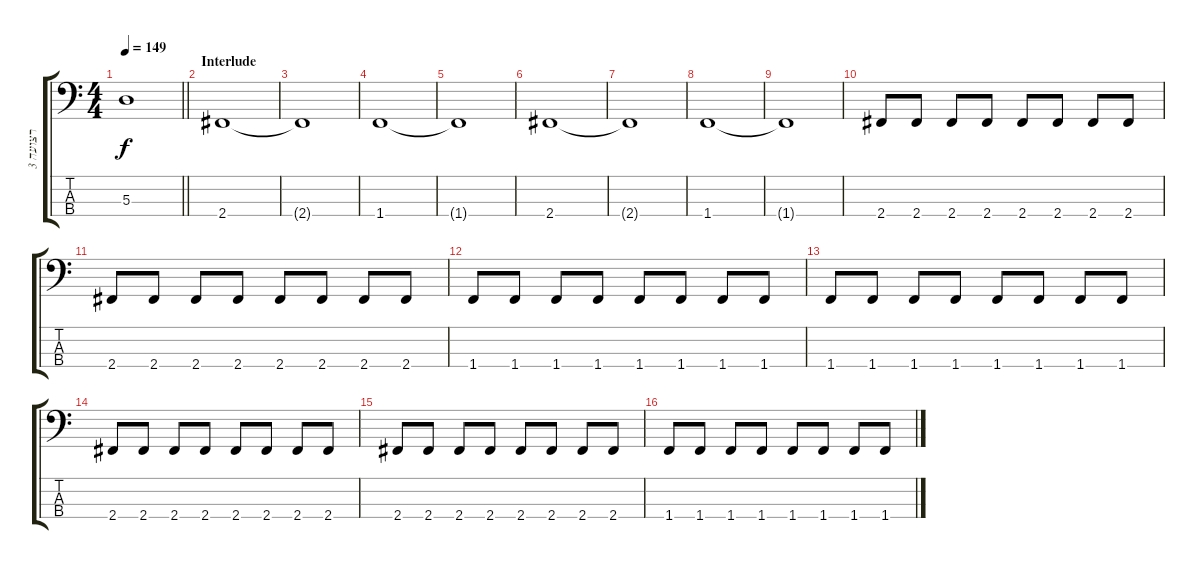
\track ("רצועה 3" "רצועה 3") {instrument electricbasspick}
\staff {score tabs}
\tuning (G2 D2 A1 E1) {hide}
\ts (4 4)
\tempo 149
\clef f4
\barLineRight lightlight
\ks c
5.3{t}.1{dy f} |
\section ("" "Interlude")
2.4.1 |
2.4{t}.1 |
1.4.1 |
1.4{t}.1 |
2.4.1 |
2.4{t}.1 |
1.4.1 |
1.4{t}.1 |
2.4.8 2.4.8 2.4.8 2.4.8 2.4.8 2.4.8 2.4.8 2.4.8 |
2.4.8 2.4.8 2.4.8 2.4.8 2.4.8 2.4.8 2.4.8 2.4.8 |
1.4.8 1.4.8 1.4.8 1.4.8 1.4.8 1.4.8 1.4.8 1.4.8 |
1.4.8 1.4.8 1.4.8 1.4.8 1.4.8 1.4.8 1.4.8 1.4.8 |
2.4.8 2.4.8 2.4.8 2.4.8 2.4.8 2.4.8 2.4.8 2.4.8 |
2.4.8 2.4.8 2.4.8 2.4.8 2.4.8 2.4.8 2.4.8 2.4.8 |
1.4.8 1.4.8 1.4.8 1.4.8 1.4.8 1.4.8 1.4.8 1.4.8
